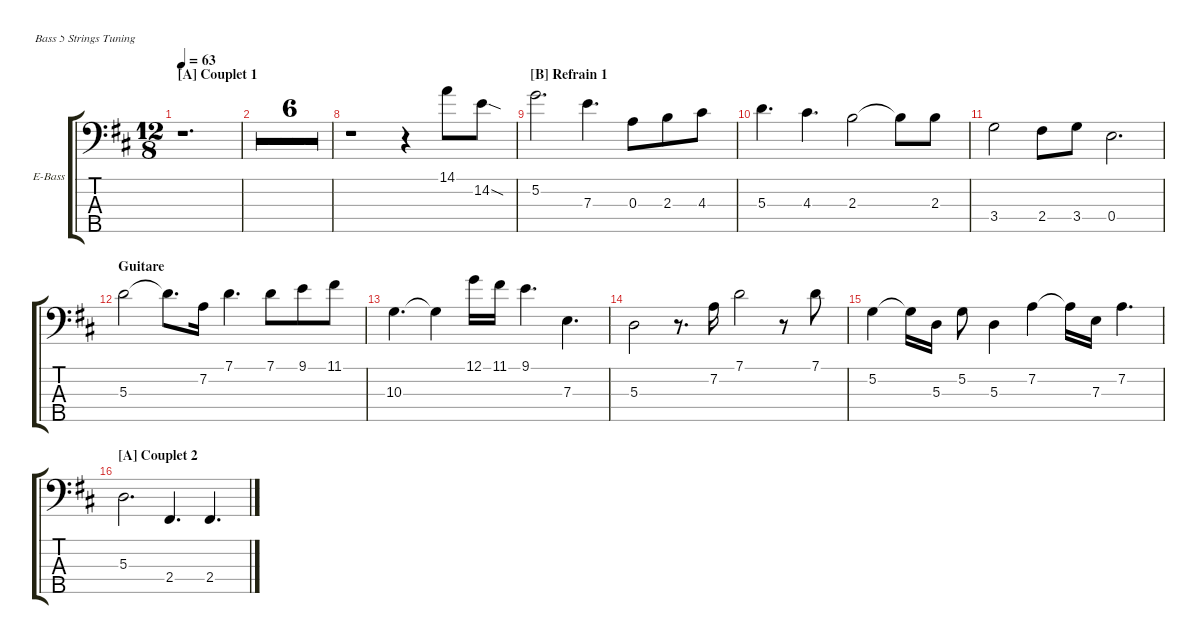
\defaultSystemsLayout 4
\hideDynamics
\bracketExtendMode groupsimilarinstruments
\firstSystemTrackNameOrientation horizontal
\otherSystemsTrackNameOrientation horizontal
\track ("Basse" "E-Bass") {multiBarRest instrument electricbassfinger}
\staff {score tabs}
\tuning (G2 D2 A1 E1 B0)
\ts (12 8)
\section ("A" "Couplet 1")
\tempo 63
\clef f4
\ks d
r.1{d dy mf instrument electricbassfinger} |
r.1{d} |
r.1{d} |
r.1{d} |
r.1{d} |
r.1{d} |
r.1{d} |
r.1 r.4 14.1.8 14.2{sod}.8 |
\section ("B" "Refrain 1")
5.2.2{d ot 8vb} 7.3.4{d ot 8vb} 0.3.8{ot 8vb} 2.3.8{ot 8vb} 4.3.8{ot 8vb} |
5.3.4{d ot 8vb} 4.3.4{d ot 8vb} 2.3.2{ot 8vb} 2.3{t}.8{ot 8vb} 2.3.8{ot 8vb} |
3.4.2{ot 8vb} 2.4.8{ot 8vb} 3.4.8{ot 8vb} 0.4.2{d ot 8vb} |
\section ("" "Guitare")
5.3.2{ot 8vb} 5.3{t}.8{d ot 8vb} 7.2.16 7.1.4{d} 7.1.8 9.1.8 11.1.8 |
10.3.4{d} 10.3{t}.4 12.1.16 11.1.16 9.1.4{d} 7.3.4{d} |
5.3.2 r.8{d} 7.2.16 7.1.2 r.8 7.1.8 |
5.2.4 5.2{t}.16 5.3.16 5.2.8 5.3.4 7.2.4 7.2{t}.16 7.3.16 7.2.4{d} |
\section ("A" "Couplet 2")
5.3.2{d} 2.4.4{d} 2.4.4{d}
